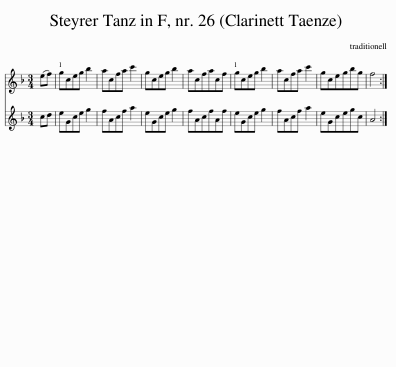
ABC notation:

X:1
%%score 1 2
L:1/8
M:3/4
I:linebreak $
K:F
V:1 treble
V:2 treble
V:1
 (ef) | gceg b2 | acfa c'2 | gceg b2 | acfacf | %5
 gceg b2 | acfa c'2 | gcegbg | f4 :| %9
V:2
 cd | eGce g2 | fAcf a2 | eGce g2 | fAcfAf | %5
 eGce g2 | fAcf a2 | eGcegc | A4 :| %9
